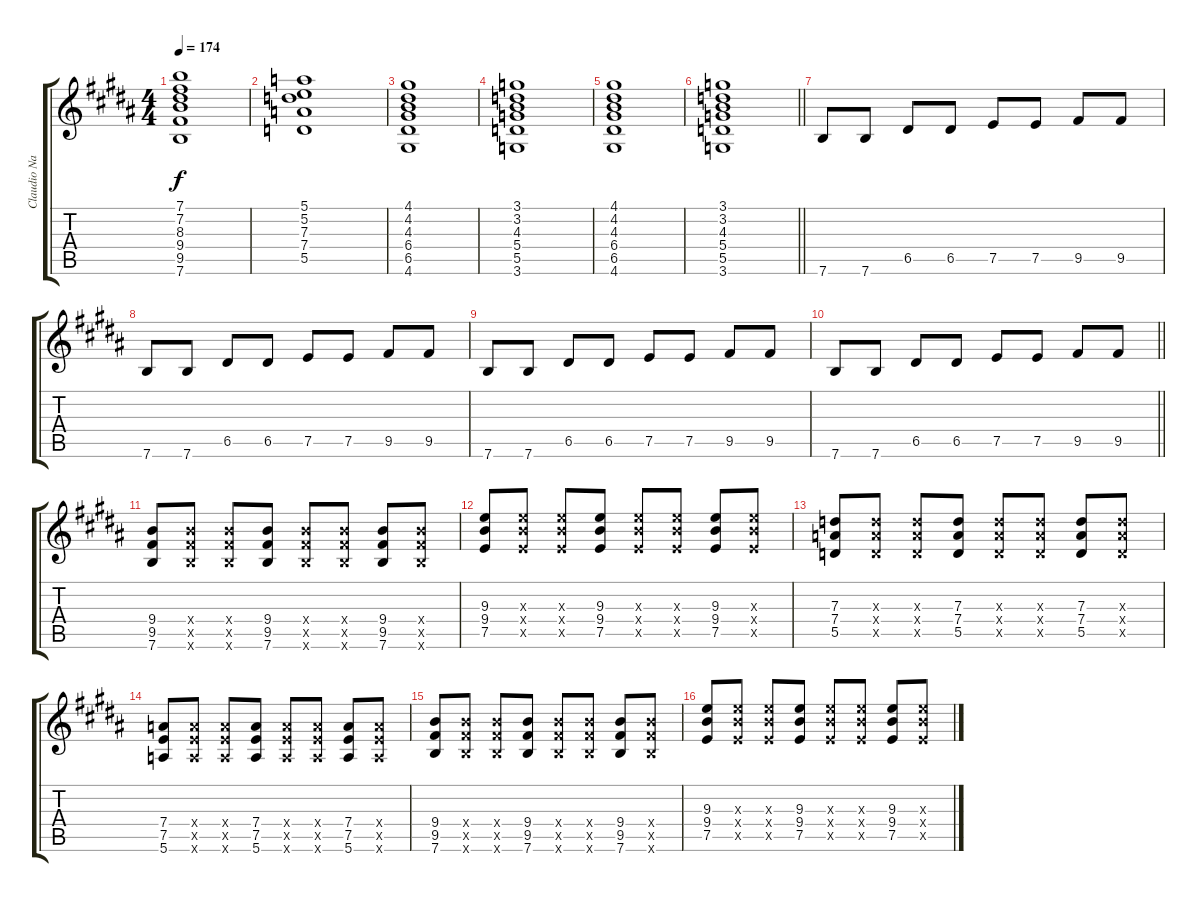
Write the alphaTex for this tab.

\track ("Claudio Narea (Guitarra)" "Claudio Na") {instrument distortionguitar}
\staff {score tabs}
\tuning (E4 B3 G3 D3 A2 E2) {hide}
\ts (4 4)
\tempo 174
\clef g2
\ks b
(7.1 7.2 8.3 9.4 9.5 7.6).1{dy f} |
(5.1 5.2 7.3 7.4 5.5).1 |
(4.1 4.2 4.3 6.4 6.5 4.6).1 |
(3.1 3.2 4.3 5.4 5.5 3.6).1 |
(4.1 4.2 4.3 6.4 6.5 4.6).1 |
\barLineRight lightlight
(3.1 3.2 4.3 5.4 5.5 3.6).1 |
7.6.8{volume 12} 7.6.8 6.5.8 6.5.8 7.5.8 7.5.8 9.5.8 9.5.8 |
7.6.8 7.6.8 6.5.8 6.5.8 7.5.8 7.5.8 9.5.8 9.5.8 |
7.6.8 7.6.8 6.5.8 6.5.8 7.5.8 7.5.8 9.5.8 9.5.8 |
\barLineRight lightlight
7.6.8 7.6.8 6.5.8 6.5.8 7.5.8 7.5.8 9.5.8 9.5.8 |
(9.4 9.5 7.6).8 (9.4{x} 9.5{x} 7.6{x}).8 (9.4{x} 9.5{x} 7.6{x}).8 (9.4 9.5 7.6).8 (9.4{x} 9.5{x} 7.6{x}).8 (9.4{x} 9.5{x} 7.6{x}).8 (9.4 9.5 7.6).8 (9.4{x} 9.5{x} 7.6{x}).8 |
(9.3 9.4 7.5).8 (9.3{x} 9.4{x} 7.5{x}).8 (9.3{x} 9.4{x} 7.5{x}).8 (9.3 9.4 7.5).8 (9.3{x} 9.4{x} 7.5{x}).8 (9.3{x} 9.4{x} 7.5{x}).8 (9.3 9.4 7.5).8 (9.3{x} 9.4{x} 7.5{x}).8 |
(7.3 7.4 5.5).8 (7.3{x} 7.4{x} 5.5{x}).8 (7.3{x} 7.4{x} 5.5{x}).8 (7.3 7.4 5.5).8 (7.3{x} 7.4{x} 5.5{x}).8 (7.3{x} 7.4{x} 5.5{x}).8 (7.3 7.4 5.5).8 (7.3{x} 7.4{x} 5.5{x}).8 |
(7.4 7.5 5.6).8 (7.4{x} 7.5{x} 5.6{x}).8 (7.4{x} 7.5{x} 5.6{x}).8 (7.4 7.5 5.6).8 (7.4{x} 7.5{x} 5.6{x}).8 (7.4{x} 7.5{x} 5.6{x}).8 (7.4 7.5 5.6).8 (7.4{x} 7.5{x} 5.6{x}).8 |
(9.4 9.5 7.6).8 (9.4{x} 9.5{x} 7.6{x}).8 (9.4{x} 9.5{x} 7.6{x}).8 (9.4 9.5 7.6).8 (9.4{x} 9.5{x} 7.6{x}).8 (9.4{x} 9.5{x} 7.6{x}).8 (9.4 9.5 7.6).8 (9.4{x} 9.5{x} 7.6{x}).8 |
(9.3 9.4 7.5).8 (9.3{x} 9.4{x} 7.5{x}).8 (9.3{x} 9.4{x} 7.5{x}).8 (9.3 9.4 7.5).8 (9.3{x} 9.4{x} 7.5{x}).8 (9.3{x} 9.4{x} 7.5{x}).8 (9.3 9.4 7.5).8 (9.3{x} 9.4{x} 7.5{x}).8
